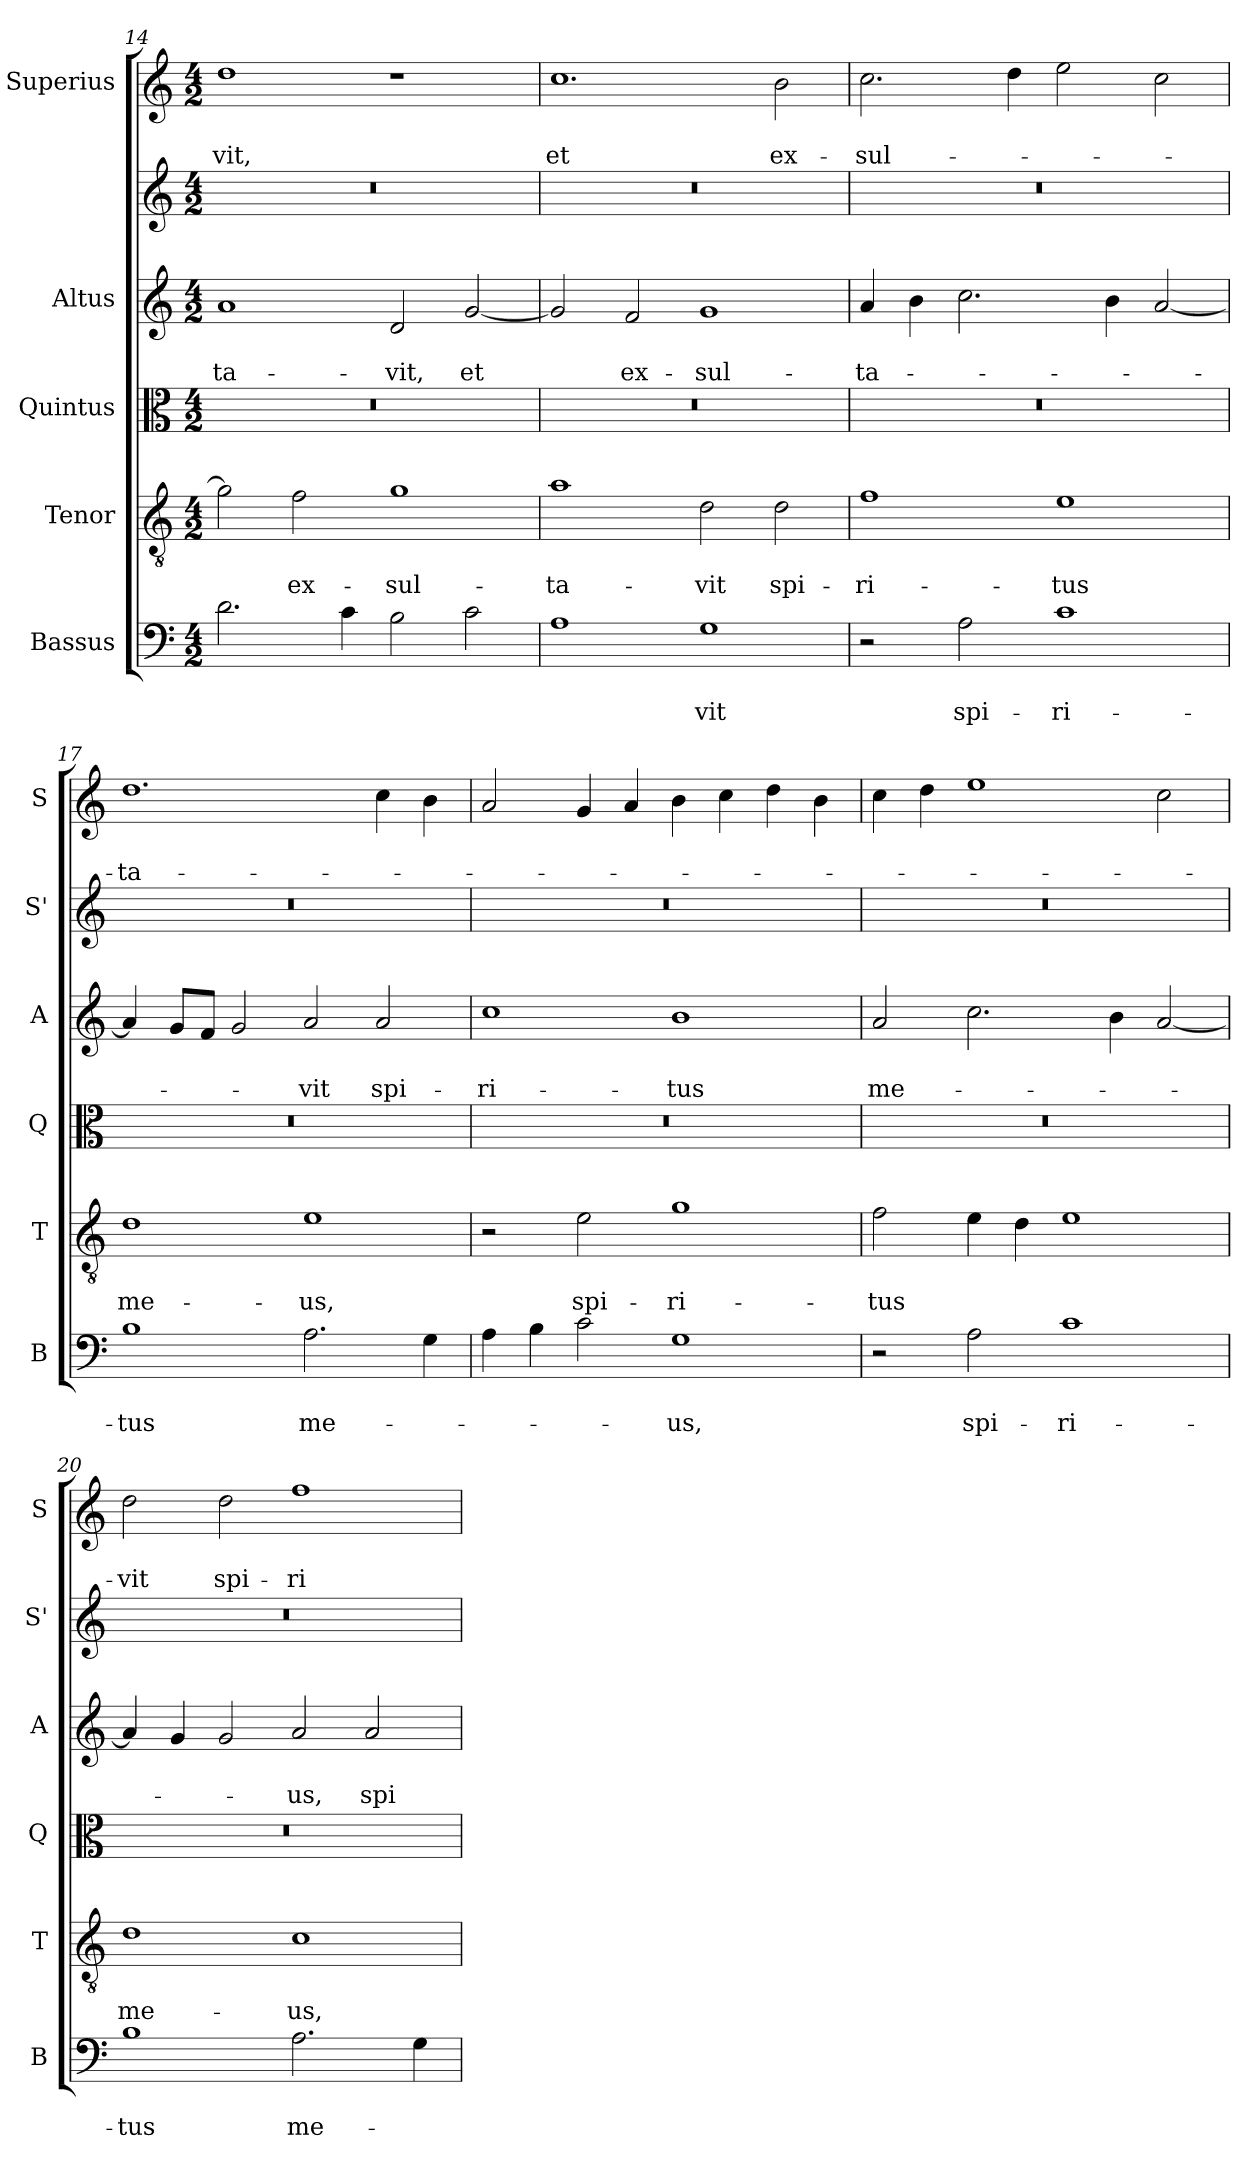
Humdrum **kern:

**kern	**text	**text	**kern	**text	**text	**kern	**kern	**text	**text	**kern	**kern	**text	**text
*part6	*part6	*part6	*part5	*part5	*part5	*part4	*part3	*part3	*part3	*part2	*part1	*part1	*part1
*staff6	*staff6	*staff6	*staff5	*staff5	*staff5	*staff4	*staff3	*staff3	*staff3	*staff2	*staff1	*staff1	*staff1
*I"Bassus	*	*	*I"Tenor	*	*	*I"Quintus	*I"Altus	*	*	*	*I"Superius	*	*
*I'B	*	*	*I'T	*	*	*I'Q	*I'A	*	*	*I'S'	*I'S	*	*
*clefF4	*	*	*clefGv2	*	*	*clefC3	*clefG2	*	*	*clefG2	*clefG2	*	*
*k[]	*	*	*k[]	*	*	*k[]	*k[]	*	*	*k[]	*k[]	*	*
*C:	*	*	*C:	*	*	*C:	*C:	*	*	*C:	*C:	*	*
*M4/2	*	*	*M4/2	*	*	*M4/2	*M4/2	*	*	*M4/2	*M4/2	*	*
=14	=14	=14	=14	=14	=14	=14	=14	=14	=14	=14	=14	=14	=14
!	!	!	!	!	!	!	!	!	!LO:LY:b	!	!	!	!LO:LY:b
2.d\	.	.	2g\]	.	.	0r	1a	.	-ta-	0r	1dd	.	-vit,
!	!	!	!	!	!LO:LY:b	!	!	!	!	!	!	!	!
.	.	.	2f\	.	ex-	.	.	.	.	.	.	.	.
4c\	.	.	.	.	.	.	.	.	.	.	.	.	.
!	!	!	!	!	!LO:LY:b	!	!	!	!LO:LY:b	!	!	!	!
2B\	.	.	1g	.	-sul-	.	2d/	.	-vit,	.	1r	.	.
!	!	!	!	!	!	!	!	!	!LO:LY:b	!	!	!	!
2c\	.	.	.	.	.	.	[2g/	.	et	.	.	.	.
=15	=15	=15	=15	=15	=15	=15	=15	=15	=15	=15	=15	=15	=15
!	!	!	!	!	!LO:LY:b	!	!	!	!	!	!	!	!LO:LY:b
1A	.	.	1a	.	-ta-	0r	2g/]	.	.	0r	1.cc	.	et
!	!	!	!	!	!	!	!	!	!LO:LY:b	!	!	!	!
.	.	.	.	.	.	.	2f/	.	ex-	.	.	.	.
!	!	!LO:LY:b	!	!	!LO:LY:b	!	!	!	!LO:LY:b	!	!	!	!
1G	.	-vit	2d\	.	-vit	.	1g	.	-sul-	.	.	.	.
!	!	!	!	!	!LO:LY:b	!	!	!	!	!	!	!	!LO:LY:b
.	.	.	2d\	.	spi-	.	.	.	.	.	2b\	.	ex-
!!LO:PB:g=z
=16	=16	=16	=16	=16	=16	=16	=16	=16	=16	=16	=16	=16	=16
!	!	!	!	!	!LO:LY:b	!	!	!	!LO:LY:b	!	!	!	!LO:LY:b
2r	.	.	1f	.	-ri-	0r	4a/	.	-ta-	0r	2.cc\	.	-sul-
.	.	.	.	.	.	.	4b\	.	.	.	.	.	.
!	!	!LO:LY:b	!	!	!	!	!	!	!	!	!	!	!
2A\	.	spi-	.	.	.	.	2.cc\	.	.	.	.	.	.
.	.	.	.	.	.	.	.	.	.	.	4dd\	.	.
!	!	!LO:LY:b	!	!	!LO:LY:b	!	!	!	!	!	!	!	!
1c	.	-ri-	1e	.	-tus	.	.	.	.	.	2ee\	.	.
.	.	.	.	.	.	.	4b\	.	.	.	.	.	.
.	.	.	.	.	.	.	[2a/	.	.	.	2cc\	.	.
=17	=17	=17	=17	=17	=17	=17	=17	=17	=17	=17	=17	=17	=17
!	!	!LO:LY:b	!	!	!LO:LY:b	!	!	!	!	!	!	!	!LO:LY:b
1B	.	-tus	1d	.	me-	0r	4a/]	.	.	0r	1.dd	.	-ta-
.	.	.	.	.	.	.	8g/L	.	.	.	.	.	.
.	.	.	.	.	.	.	8f/J	.	.	.	.	.	.
.	.	.	.	.	.	.	2g/	.	.	.	.	.	.
!	!	!LO:LY:b	!	!	!LO:LY:b	!	!	!	!LO:LY:b	!	!	!	!
2.A\	.	me-	1e	.	-us,	.	2a/	.	-vit	.	.	.	.
!	!	!	!	!	!	!	!	!	!LO:LY:b	!	!	!	!
.	.	.	.	.	.	.	2a/	.	spi-	.	4cc\	.	.
4G\	.	.	.	.	.	.	.	.	.	.	4b\	.	.
=18	=18	=18	=18	=18	=18	=18	=18	=18	=18	=18	=18	=18	=18
!	!	!	!	!	!	!	!	!	!LO:LY:b	!	!	!	!
4A\	.	.	2r	.	.	0r	1cc	.	-ri-	0r	2a/	.	.
4B\	.	.	.	.	.	.	.	.	.	.	.	.	.
!	!	!	!	!	!LO:LY:b	!	!	!	!	!	!	!	!
2c\	.	.	2e\	.	spi-	.	.	.	.	.	4g/	.	.
.	.	.	.	.	.	.	.	.	.	.	4a/	.	.
!	!	!LO:LY:b	!	!	!LO:LY:b	!	!	!	!LO:LY:b	!	!	!	!
1G	.	-us,	1g	.	-ri-	.	1b	.	-tus	.	4b\	.	.
.	.	.	.	.	.	.	.	.	.	.	4cc\	.	.
.	.	.	.	.	.	.	.	.	.	.	4dd\	.	.
.	.	.	.	.	.	.	.	.	.	.	4b\	.	.
=19	=19	=19	=19	=19	=19	=19	=19	=19	=19	=19	=19	=19	=19
!	!	!	!	!	!LO:LY:b	!	!	!	!LO:LY:b	!	!	!	!
2r	.	.	2f\	.	-tus	0r	2a/	.	me-	0r	4cc\	.	.
.	.	.	.	.	.	.	.	.	.	.	4dd\	.	.
!	!	!LO:LY:b	!	!	!	!	!	!	!	!	!	!	!
2A\	.	spi-	4e\	.	.	.	2.cc\	.	.	.	1ee	.	.
.	.	.	4d\	.	.	.	.	.	.	.	.	.	.
!	!	!LO:LY:b	!	!	!	!	!	!	!	!	!	!	!
1c	.	-ri-	1e	.	.	.	.	.	.	.	.	.	.
.	.	.	.	.	.	.	4b\	.	.	.	.	.	.
.	.	.	.	.	.	.	[2a/	.	.	.	2cc\	.	.
=20	=20	=20	=20	=20	=20	=20	=20	=20	=20	=20	=20	=20	=20
!	!	!LO:LY:b	!	!	!LO:LY:b	!	!	!	!	!	!	!	!LO:LY:b
1B	.	-tus	1d	.	me-	0r	4a/]	.	.	0r	2dd\	.	-vit
.	.	.	.	.	.	.	4g/	.	.	.	.	.	.
!	!	!	!	!	!	!	!	!	!	!	!	!	!LO:LY:b
.	.	.	.	.	.	.	2g/	.	.	.	2dd\	.	spi-
!	!	!LO:LY:b	!	!	!LO:LY:b	!	!	!	!LO:LY:b	!	!	!	!LO:LY:b
2.A\	.	me-	1c	.	-us,	.	2a/	.	-us,	.	1ff	.	-ri-
!	!	!	!	!	!	!	!	!	!LO:LY:b	!	!	!	!
.	.	.	.	.	.	.	2a/	.	spi-	.	.	.	.
4G\	.	.	.	.	.	.	.	.	.	.	.	.	.
=	=	=	=	=	=	=	=	=	=	=	=	=	=
*-	*-	*-	*-	*-	*-	*-	*-	*-	*-	*-	*-	*-	*-
